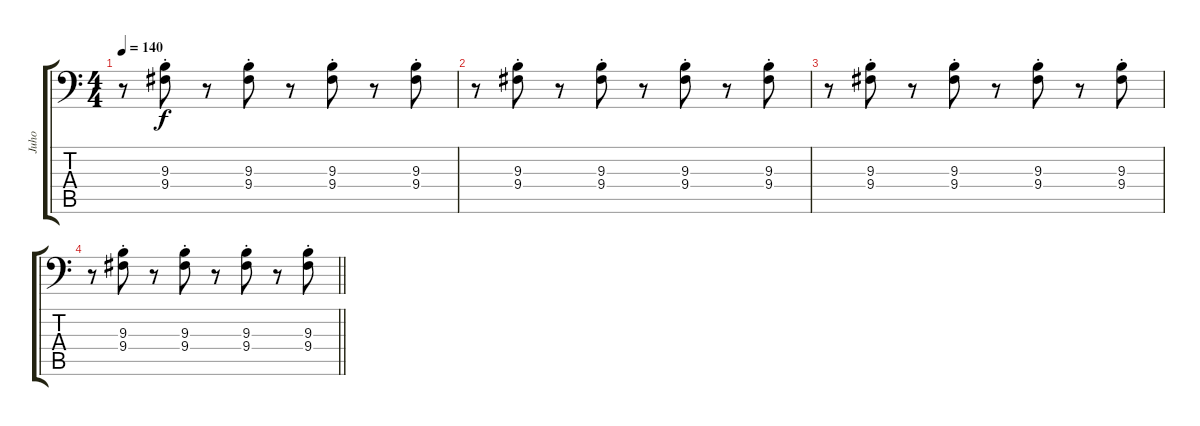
\track ("Juho" "Juho") {instrument accordion}
\staff {score tabs}
\tuning (B3 Gb3 D3 A2 E2 A1) {hide}
\ts (4 4)
\tempo 140
\clef f4
\ks c
r.8{dy f} (9.3{st} 9.4{st}).8 r.8 (9.3{st} 9.4{st}).8 r.8 (9.3{st} 9.4{st}).8 r.8 (9.3{st} 9.4{st}).8 |
r.8 (9.3{st} 9.4{st}).8 r.8 (9.3{st} 9.4{st}).8 r.8 (9.3{st} 9.4{st}).8 r.8 (9.3{st} 9.4{st}).8 |
r.8 (9.3{st} 9.4{st}).8 r.8 (9.3{st} 9.4{st}).8 r.8 (9.3{st} 9.4{st}).8 r.8 (9.3{st} 9.4{st}).8 |
\barLineRight lightlight
r.8 (9.3{st} 9.4{st}).8 r.8 (9.3{st} 9.4{st}).8 r.8 (9.3{st} 9.4{st}).8 r.8 (9.3{st} 9.4{st}).8
